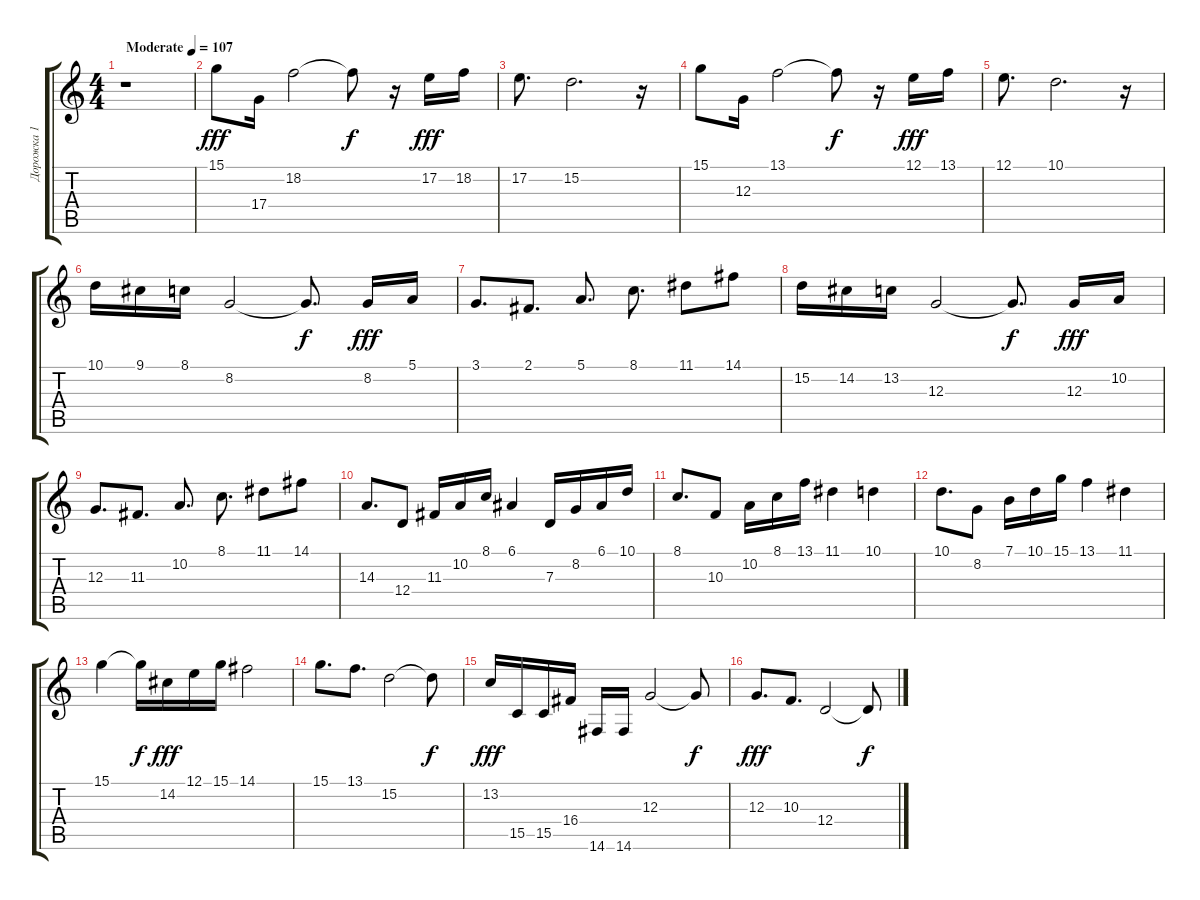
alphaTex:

\track ("Дорожка 1" "Дорожка 1") {instrument lead2sawtooth}
\staff {score tabs}
\tuning (E4 B3 G3 D3 A2 E2) {hide}
\ts (4 4)
\tempo (107 "Moderate")
\clef g2
\ks c
r.1{dy fff instrument lead2sawtooth} |
15.1.8 17.4.16 18.2.2 18.2{t}.8{dy f} r.16 17.2.16{dy fff} 18.2.16 |
17.2.8{d} 15.2.2{d} r.16 |
15.1.8 12.3.16 13.1.2 13.1{t}.8{dy f} r.16 12.1.16{dy fff} 13.1.16 |
12.1.8{d} 10.1.2{d} r.16 |
10.1.16 9.1.16 8.1.16 8.2.2 8.2{t}.8{d dy f} 8.2.16{dy fff} 5.1.16 |
3.1.8{d} 2.1.8{d} 5.1.8{d} 8.1.8{d} 11.1.8 14.1.8 |
15.2.16 14.2.16 13.2.16 12.3.2 12.3{t}.8{d dy f} 12.3.16{dy fff} 10.2.16 |
12.3.8{d} 11.3.8{d} 10.2.8{d} 8.1.8{d} 11.1.8 14.1.8 |
14.3.8{d} 12.4.8 11.3.16 10.2.16 8.1.16 6.1.4 7.3.16 8.2.16 6.1.16 10.1.16 |
8.1.8{d} 10.3.8 10.2.16 8.1.16 13.1.16 11.1.4 10.1.4 |
10.1.8{d} 8.2.8 7.1.16 10.1.16 15.1.16 13.1.4 11.1.4 |
15.1.4 15.1{t}.16{dy f} 14.2.16{dy fff} 12.1.16 15.1.16 14.1.2 |
15.1.8{d} 13.1.8{d} 15.2.2 15.2{t}.8{dy f} |
13.2.16{dy fff} 15.5.16 15.5.16 16.4.16 14.6.16 14.6.16 12.3.2 12.3{t}.8{dy f} |
12.3.8{d dy fff} 10.3.8{d} 12.4.2 12.4{t}.8{dy f}
